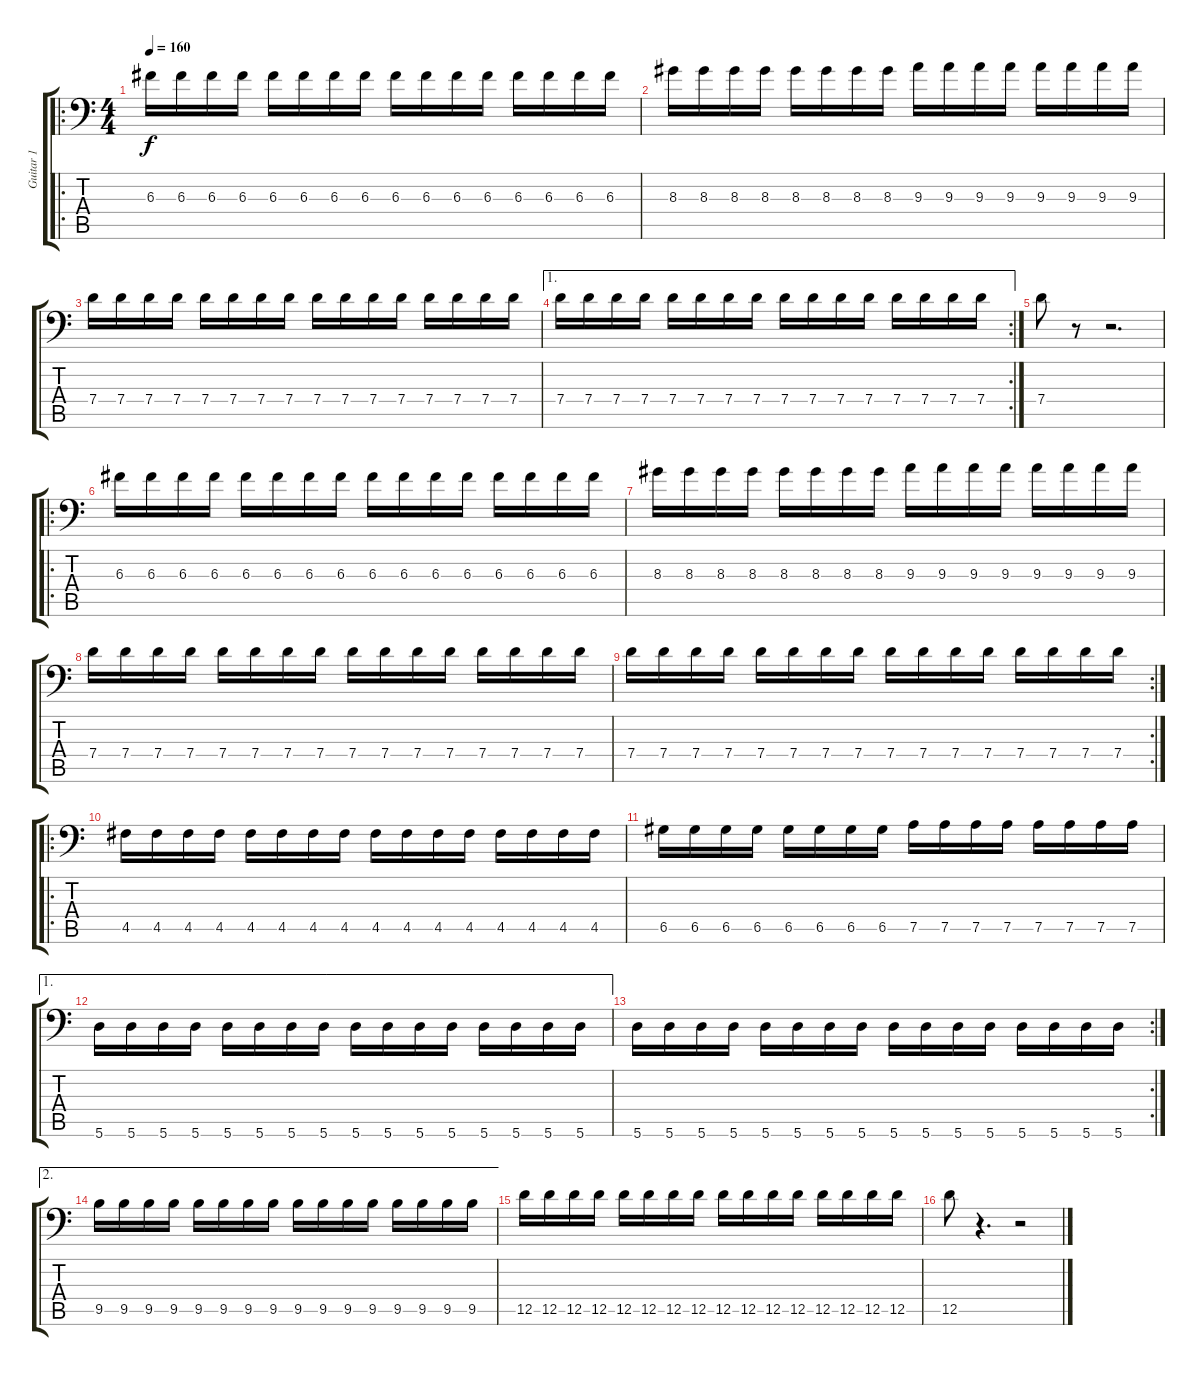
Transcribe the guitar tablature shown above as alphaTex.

\track ("Guitar 1" "Guitar 1") {instrument distortionguitar}
\staff {score tabs}
\tuning (A3 E3 C3 G2 D2 A1) {hide}
\ro
\ts (4 4)
\tempo 160
\clef f4
\ks c
6.3.16{dy f} 6.3.16 6.3.16 6.3.16 6.3.16 6.3.16 6.3.16 6.3.16 6.3.16 6.3.16 6.3.16 6.3.16 6.3.16 6.3.16 6.3.16 6.3.16 |
8.3.16 8.3.16 8.3.16 8.3.16 8.3.16 8.3.16 8.3.16 8.3.16 9.3.16 9.3.16 9.3.16 9.3.16 9.3.16 9.3.16 9.3.16 9.3.16 |
7.4.16 7.4.16 7.4.16 7.4.16 7.4.16 7.4.16 7.4.16 7.4.16 7.4.16 7.4.16 7.4.16 7.4.16 7.4.16 7.4.16 7.4.16 7.4.16 |
\ae 1
\rc 2
7.4.16 7.4.16 7.4.16 7.4.16 7.4.16 7.4.16 7.4.16 7.4.16 7.4.16 7.4.16 7.4.16 7.4.16 7.4.16 7.4.16 7.4.16 7.4.16 |
7.4.8 r.8 r.2{d} |
\ro
6.3.16 6.3.16 6.3.16 6.3.16 6.3.16 6.3.16 6.3.16 6.3.16 6.3.16 6.3.16 6.3.16 6.3.16 6.3.16 6.3.16 6.3.16 6.3.16 |
8.3.16 8.3.16 8.3.16 8.3.16 8.3.16 8.3.16 8.3.16 8.3.16 9.3.16 9.3.16 9.3.16 9.3.16 9.3.16 9.3.16 9.3.16 9.3.16 |
7.4.16 7.4.16 7.4.16 7.4.16 7.4.16 7.4.16 7.4.16 7.4.16 7.4.16 7.4.16 7.4.16 7.4.16 7.4.16 7.4.16 7.4.16 7.4.16 |
\rc 2
7.4.16 7.4.16 7.4.16 7.4.16 7.4.16 7.4.16 7.4.16 7.4.16 7.4.16 7.4.16 7.4.16 7.4.16 7.4.16 7.4.16 7.4.16 7.4.16 |
\ro
4.5.16 4.5.16 4.5.16 4.5.16 4.5.16 4.5.16 4.5.16 4.5.16 4.5.16 4.5.16 4.5.16 4.5.16 4.5.16 4.5.16 4.5.16 4.5.16 |
6.5.16 6.5.16 6.5.16 6.5.16 6.5.16 6.5.16 6.5.16 6.5.16 7.5.16 7.5.16 7.5.16 7.5.16 7.5.16 7.5.16 7.5.16 7.5.16 |
\ae 1
5.6.16 5.6.16 5.6.16 5.6.16 5.6.16 5.6.16 5.6.16 5.6.16 5.6.16 5.6.16 5.6.16 5.6.16 5.6.16 5.6.16 5.6.16 5.6.16 |
\rc 2
5.6.16 5.6.16 5.6.16 5.6.16 5.6.16 5.6.16 5.6.16 5.6.16 5.6.16 5.6.16 5.6.16 5.6.16 5.6.16 5.6.16 5.6.16 5.6.16 |
\ae 2
9.5.16 9.5.16 9.5.16 9.5.16 9.5.16 9.5.16 9.5.16 9.5.16 9.5.16 9.5.16 9.5.16 9.5.16 9.5.16 9.5.16 9.5.16 9.5.16 |
12.5.16 12.5.16 12.5.16 12.5.16 12.5.16 12.5.16 12.5.16 12.5.16 12.5.16 12.5.16 12.5.16 12.5.16 12.5.16 12.5.16 12.5.16 12.5.16 |
12.5.8 r.4{d} r.2
